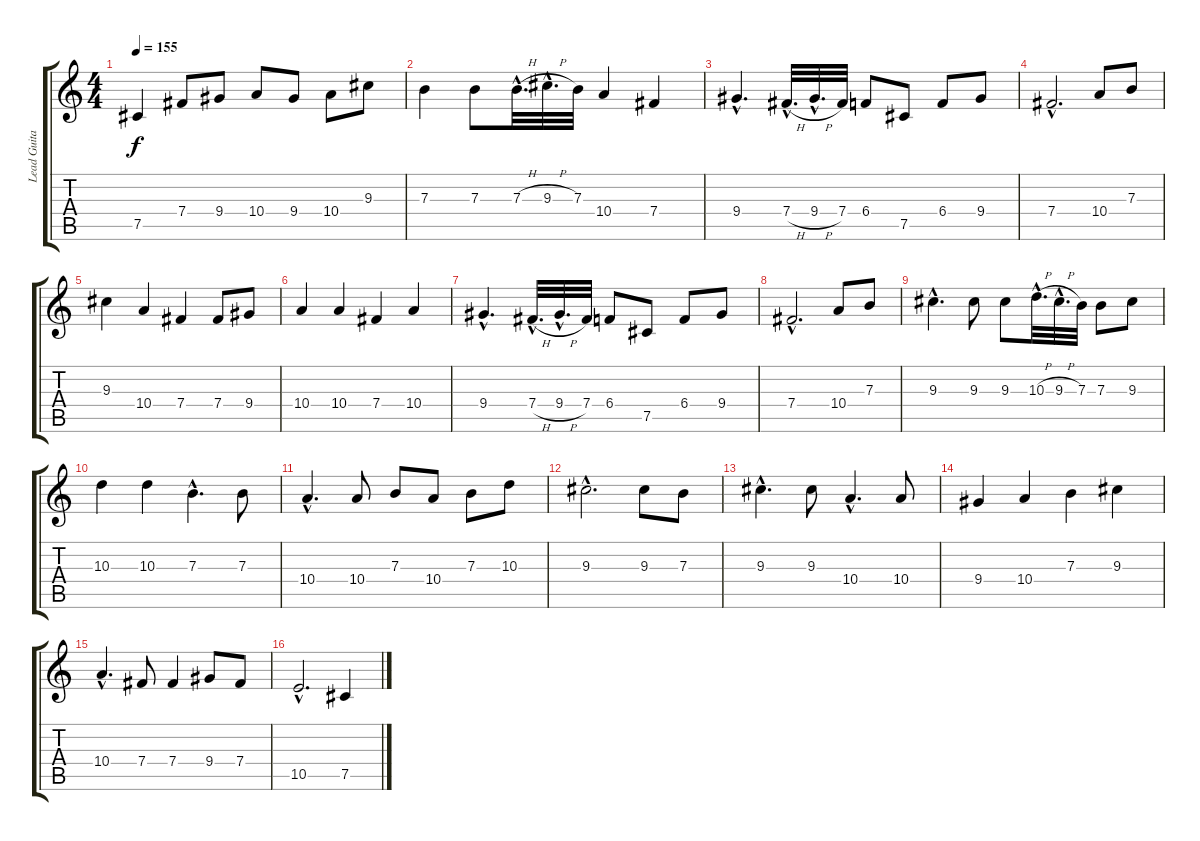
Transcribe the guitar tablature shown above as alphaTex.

\track ("Lead Guitar" "Lead Guita") {instrument acousticguitarsteel}
\staff {score tabs}
\tuning (Db4 Ab3 E3 B2 Gb2 Db2) {hide}
\ts (4 4)
\tempo 155
\clef g2
\ks c
7.5.4{dy f} 7.4.8 9.4.8 10.4.8 9.4.8 10.4.8 9.3.8 |
7.3.4 7.3.8 7.3{h hac}.32{d} 9.3{h hac}.32{d} 7.3.32 10.4.4 7.4.4 |
9.4{hac}.4{d} 7.4{h hac}.32{d} 9.4{h hac}.32{d} 7.4.32 6.4.8 7.5.8 6.4.8 9.4.8 |
7.4{hac}.2{d} 10.4.8 7.3.8 |
9.3.4 10.4.4 7.4.4 7.4.8 9.4.8 |
10.4.4 10.4.4 7.4.4 10.4.4 |
9.4{hac}.4{d} 7.4{h hac}.32{d} 9.4{h hac}.32{d} 7.4.32 6.4.8 7.5.8 6.4.8 9.4.8 |
7.4{hac}.2{d} 10.4.8 7.3.8 |
9.3{hac}.4{d} 9.3.8 9.3.8 10.3{h hac}.32{d} 9.3{h hac}.32{d} 7.3.32 7.3.8 9.3.8 |
10.3.4 10.3.4 7.3{hac}.4{d} 7.3.8 |
10.4{hac}.4{d} 10.4.8 7.3.8 10.4.8 7.3.8 10.3.8 |
9.3{hac}.2{d} 9.3.8 7.3.8 |
9.3{hac}.4{d} 9.3.8 10.4{hac}.4{d} 10.4.8 |
9.4.4 10.4.4 7.3.4 9.3.4 |
10.4{hac}.4{d} 7.4.8 7.4.4 9.4.8 7.4.8 |
10.5{hac}.2{d} 7.5.4
